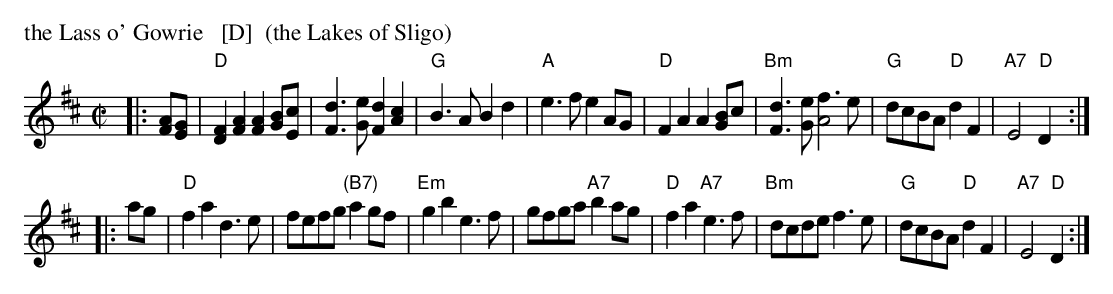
X:1
P: the Lass o' Gowrie   [D]  (the Lakes of Sligo)
M: C|
L: 1/8
K: D
|: [AF][GE] \
| "D"[F2D2][A2F2] [A2F2][BG][cE] | [d3F3][eG] [d2F2][c2A2] \
| "G"B3A B2d2 | "A"e3f e2 AG \
| "D"F2A2 A2[BG]c | "Bm"[d3F3][eG] [f3A4]e \
| "G"dcBA "D"d2F2 | "A7"E4 "D"D2 :|
|: ag \
| "D"f2a2 d3e | fefg "(B7)"a2gf \
| "Em"g2b2 e3f | gfga "A7"b2ag \
| "D"f2a2 "A7"e3f | "Bm"dcde f3e \
| "G"dcBA "D"d2F2 | "A7"E4 "D"D2 :|
